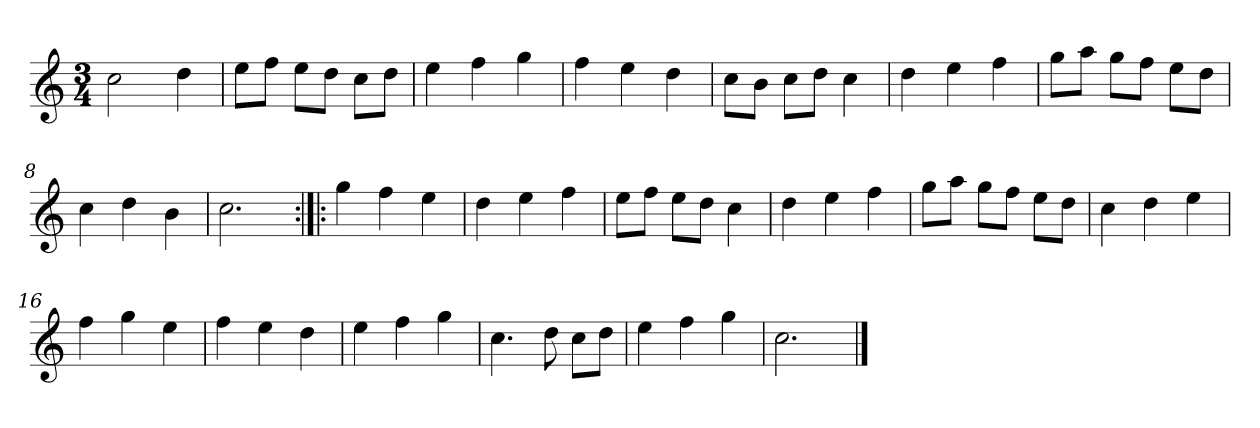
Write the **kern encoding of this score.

**kern
*part1
*staff1
*clefG2
*k[]
*C:
*M3/4
*MM120
=1
2cc
4dd
=2
8ee\L
8ff\J
8ee\L
8dd\J
8cc\L
8dd\J
=3
4ee
4ff
4gg
=4
4ff
4ee
4dd
=5
8cc\L
8b\J
8cc\L
8dd\J
4cc
=6
4dd
4ee
4ff
=7
8gg\L
8aa\J
8gg\L
8ff\J
8ee\L
8dd\J
=8
4cc
4dd
4b
=9
2.cc
=10:|!|:
4gg
4ff
4ee
=11
4dd
4ee
4ff
=12
8ee\L
8ff\J
8ee\L
8dd\J
4cc
=13
4dd
4ee
4ff
=14
8gg\L
8aa\J
8gg\L
8ff\J
8ee\L
8dd\J
=15
4cc
4dd
4ee
=16
4ff
4gg
4ee
=17
4ff
4ee
4dd
=18
4ee
4ff
4gg
=19
4.cc
8dd
8cc\L
8dd\J
=20
4ee
4ff
4gg
=21
2.cc
==
*-
